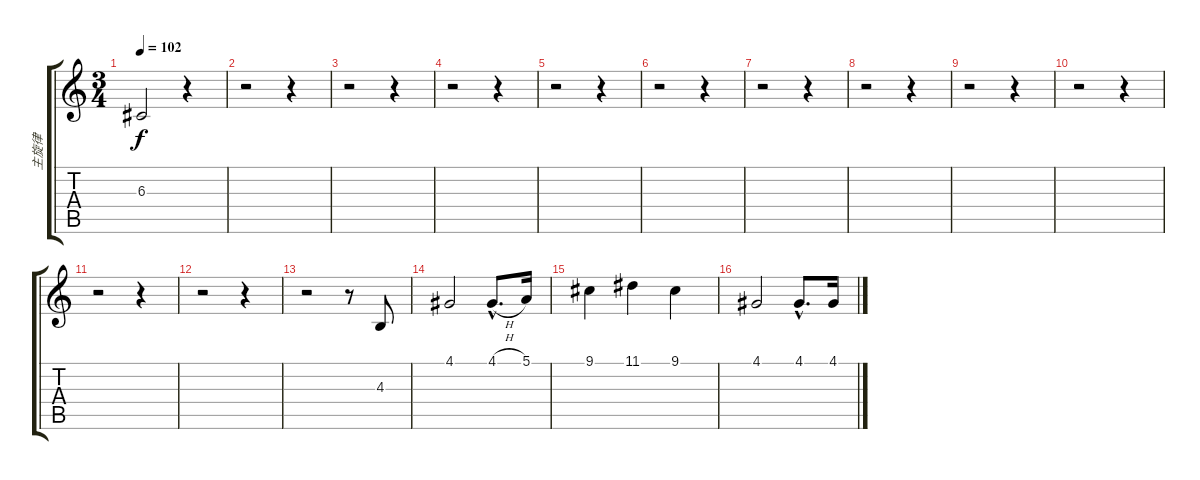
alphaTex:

\track ("主旋律" "主旋律") {instrument violin}
\staff {score tabs}
\tuning (E4 B3 G3 D3 A2 E2) {hide}
\ts (3 4)
\tempo 102
\clef g2
\ks c
6.3{t}.2{dy f} r.4 |
r.2 r.4 |
r.2 r.4 |
r.2 r.4 |
r.2 r.4 |
r.2 r.4 |
r.2 r.4 |
r.2 r.4 |
r.2 r.4 |
r.2 r.4 |
r.2 r.4 |
r.2 r.4 |
r.2 r.8 4.3.8 |
4.1.2 4.1{h hac}.8{d} 5.1.16 |
9.1.4 11.1.4 9.1.4 |
4.1.2 4.1{hac}.8{d} 4.1.16
